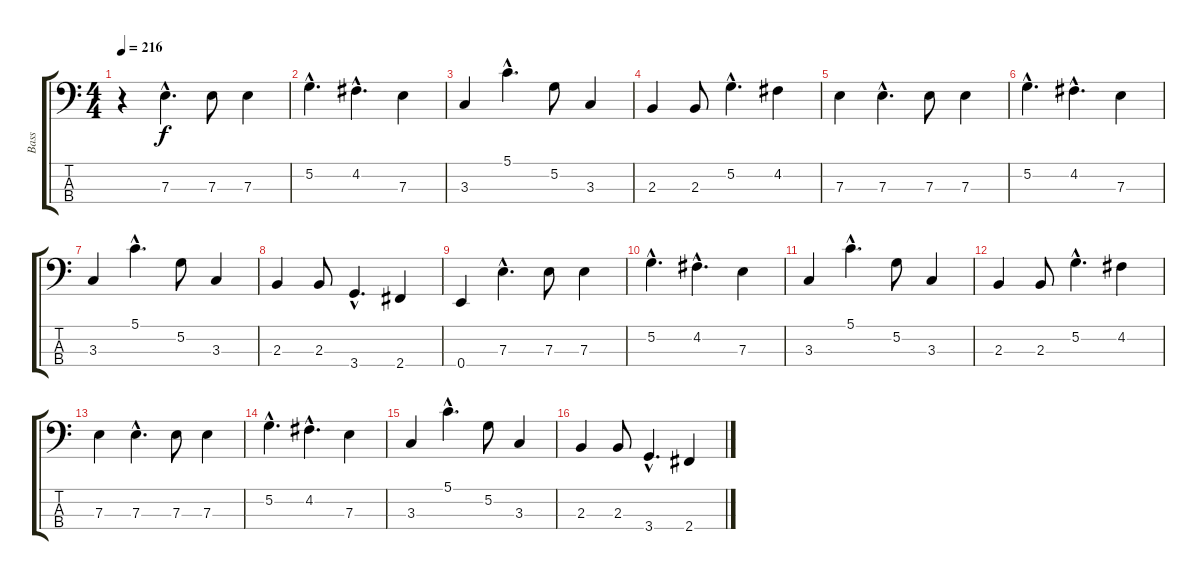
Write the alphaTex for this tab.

\track ("Bass" "Bass") {instrument acousticbass}
\staff {score tabs}
\tuning (G2 D2 A1 E1) {hide}
\ts (4 4)
\tempo 216
\clef f4
\ks c
r.4{dy f instrument acousticbass} 7.3{hac}.4{d} 7.3.8 7.3.4 |
5.2{hac}.4{d} 4.2{hac}.4{d} 7.3.4 |
3.3.4 5.1{hac}.4{d} 5.2.8 3.3.4 |
2.3.4 2.3.8 5.2{hac}.4{d} 4.2.4 |
7.3.4 7.3{hac}.4{d} 7.3.8 7.3.4 |
5.2{hac}.4{d} 4.2{hac}.4{d} 7.3.4 |
3.3.4 5.1{hac}.4{d} 5.2.8 3.3.4 |
2.3.4 2.3.8 3.4{hac}.4{d} 2.4.4 |
0.4.4 7.3{hac}.4{d} 7.3.8 7.3.4 |
5.2{hac}.4{d} 4.2{hac}.4{d} 7.3.4 |
3.3.4 5.1{hac}.4{d} 5.2.8 3.3.4 |
2.3.4 2.3.8 5.2{hac}.4{d} 4.2.4 |
7.3.4 7.3{hac}.4{d} 7.3.8 7.3.4 |
5.2{hac}.4{d} 4.2{hac}.4{d} 7.3.4 |
3.3.4 5.1{hac}.4{d} 5.2.8 3.3.4 |
2.3.4 2.3.8 3.4{hac}.4{d} 2.4.4
